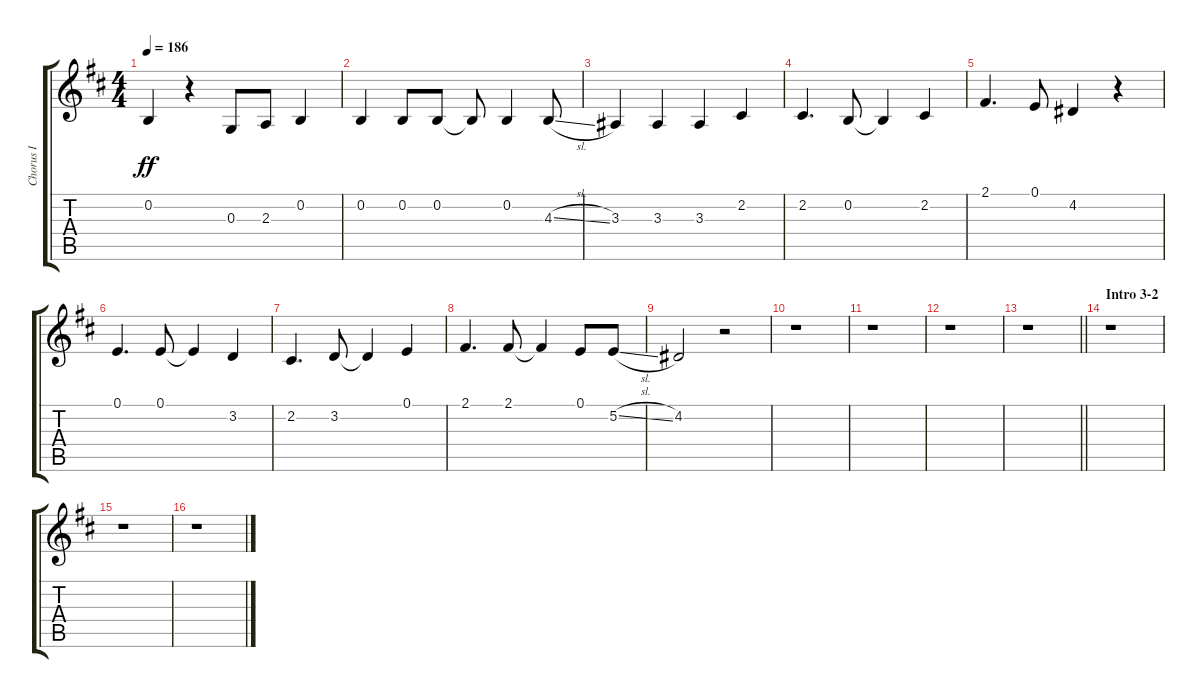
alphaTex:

\track ("Chorus I" "Chorus I") {instrument voiceoohs}
\staff {score tabs}
\tuning (E4 B3 G3 D3 A2 E2) {hide}
\ts (4 4)
\tempo 186
\clef g2
\ks d
0.2.4{dy ff} r.4 0.3.8 2.3.8 0.2.4 |
0.2.4 0.2.8 0.2.8 0.2{t}.8 0.2.4 4.3{sl}.8 |
3.3.4 3.3.4 3.3.4 2.2.4 |
2.2.4{d} 0.2.8 0.2{t}.4 2.2.4 |
2.1.4{d} 0.1.8 4.2.4 r.4 |
0.1.4{d} 0.1.8 0.1{t}.4 3.2.4 |
2.2.4{d} 3.2.8 3.2{t}.4 0.1.4 |
2.1.4{d} 2.1.8 2.1{t}.4 0.1.8 5.2{sl}.8 |
4.2.2 r.2 |
r.1 |
r.1 |
r.1 |
\barLineRight lightlight
r.1 |
\section ("" "Intro 3-2")
r.1 |
r.1 |
r.1
